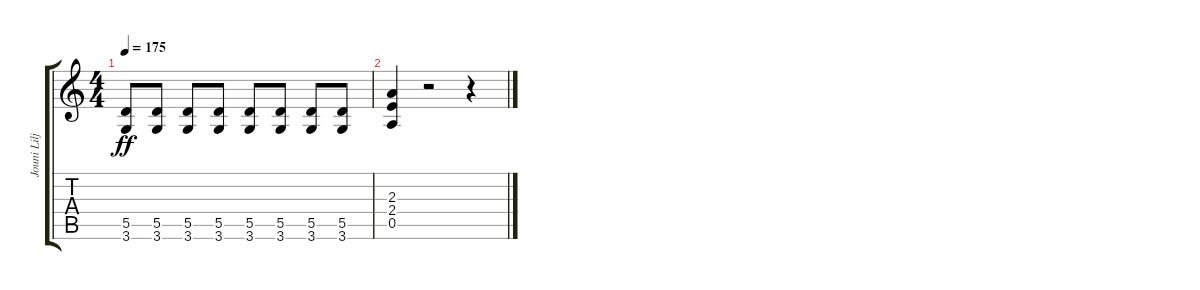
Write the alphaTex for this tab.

\track ("Jouni Lilja-Rhythm Distortion" "Jouni Lilj") {instrument overdrivenguitar}
\staff {score tabs}
\tuning (E4 B3 G3 D3 A2 E2) {hide}
\ts (4 4)
\tempo 175
\clef g2
\ks c
(5.5 3.6).8{dy ff} (5.5 3.6).8 (5.5 3.6).8 (5.5 3.6).8 (5.5 3.6).8 (5.5 3.6).8 (5.5 3.6).8 (5.5 3.6).8 |
(2.3 2.4 0.5).4 r.2 r.4
